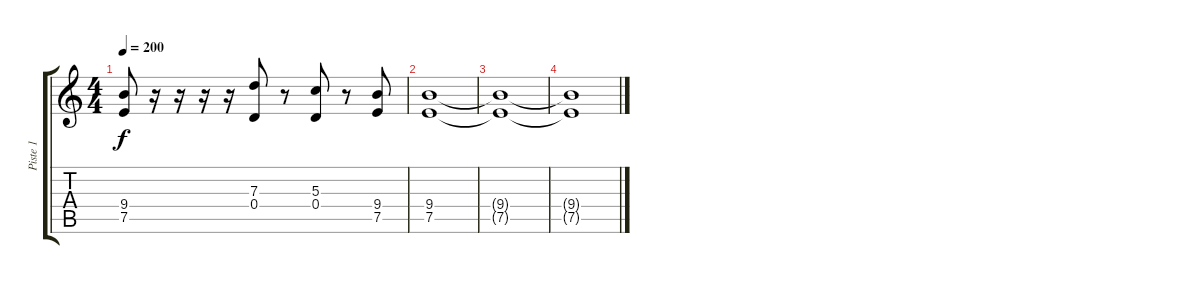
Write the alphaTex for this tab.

\track ("Piste 1" "Piste 1") {instrument overdrivenguitar}
\staff {score tabs}
\tuning (E4 B3 G3 D3 A2 E2) {hide}
\ts (4 4)
\tempo 200
\clef g2
\ks c
(9.4 7.5).8{dy f} r.16 r.16 r.16 r.16 (7.3 0.4).8 r.8 (5.3 0.4).8 r.8 (9.4 7.5).8 |
(9.4 7.5).1 |
(9.4{t} 7.5{t}).1 |
(9.4{t} 7.5{t}).1
